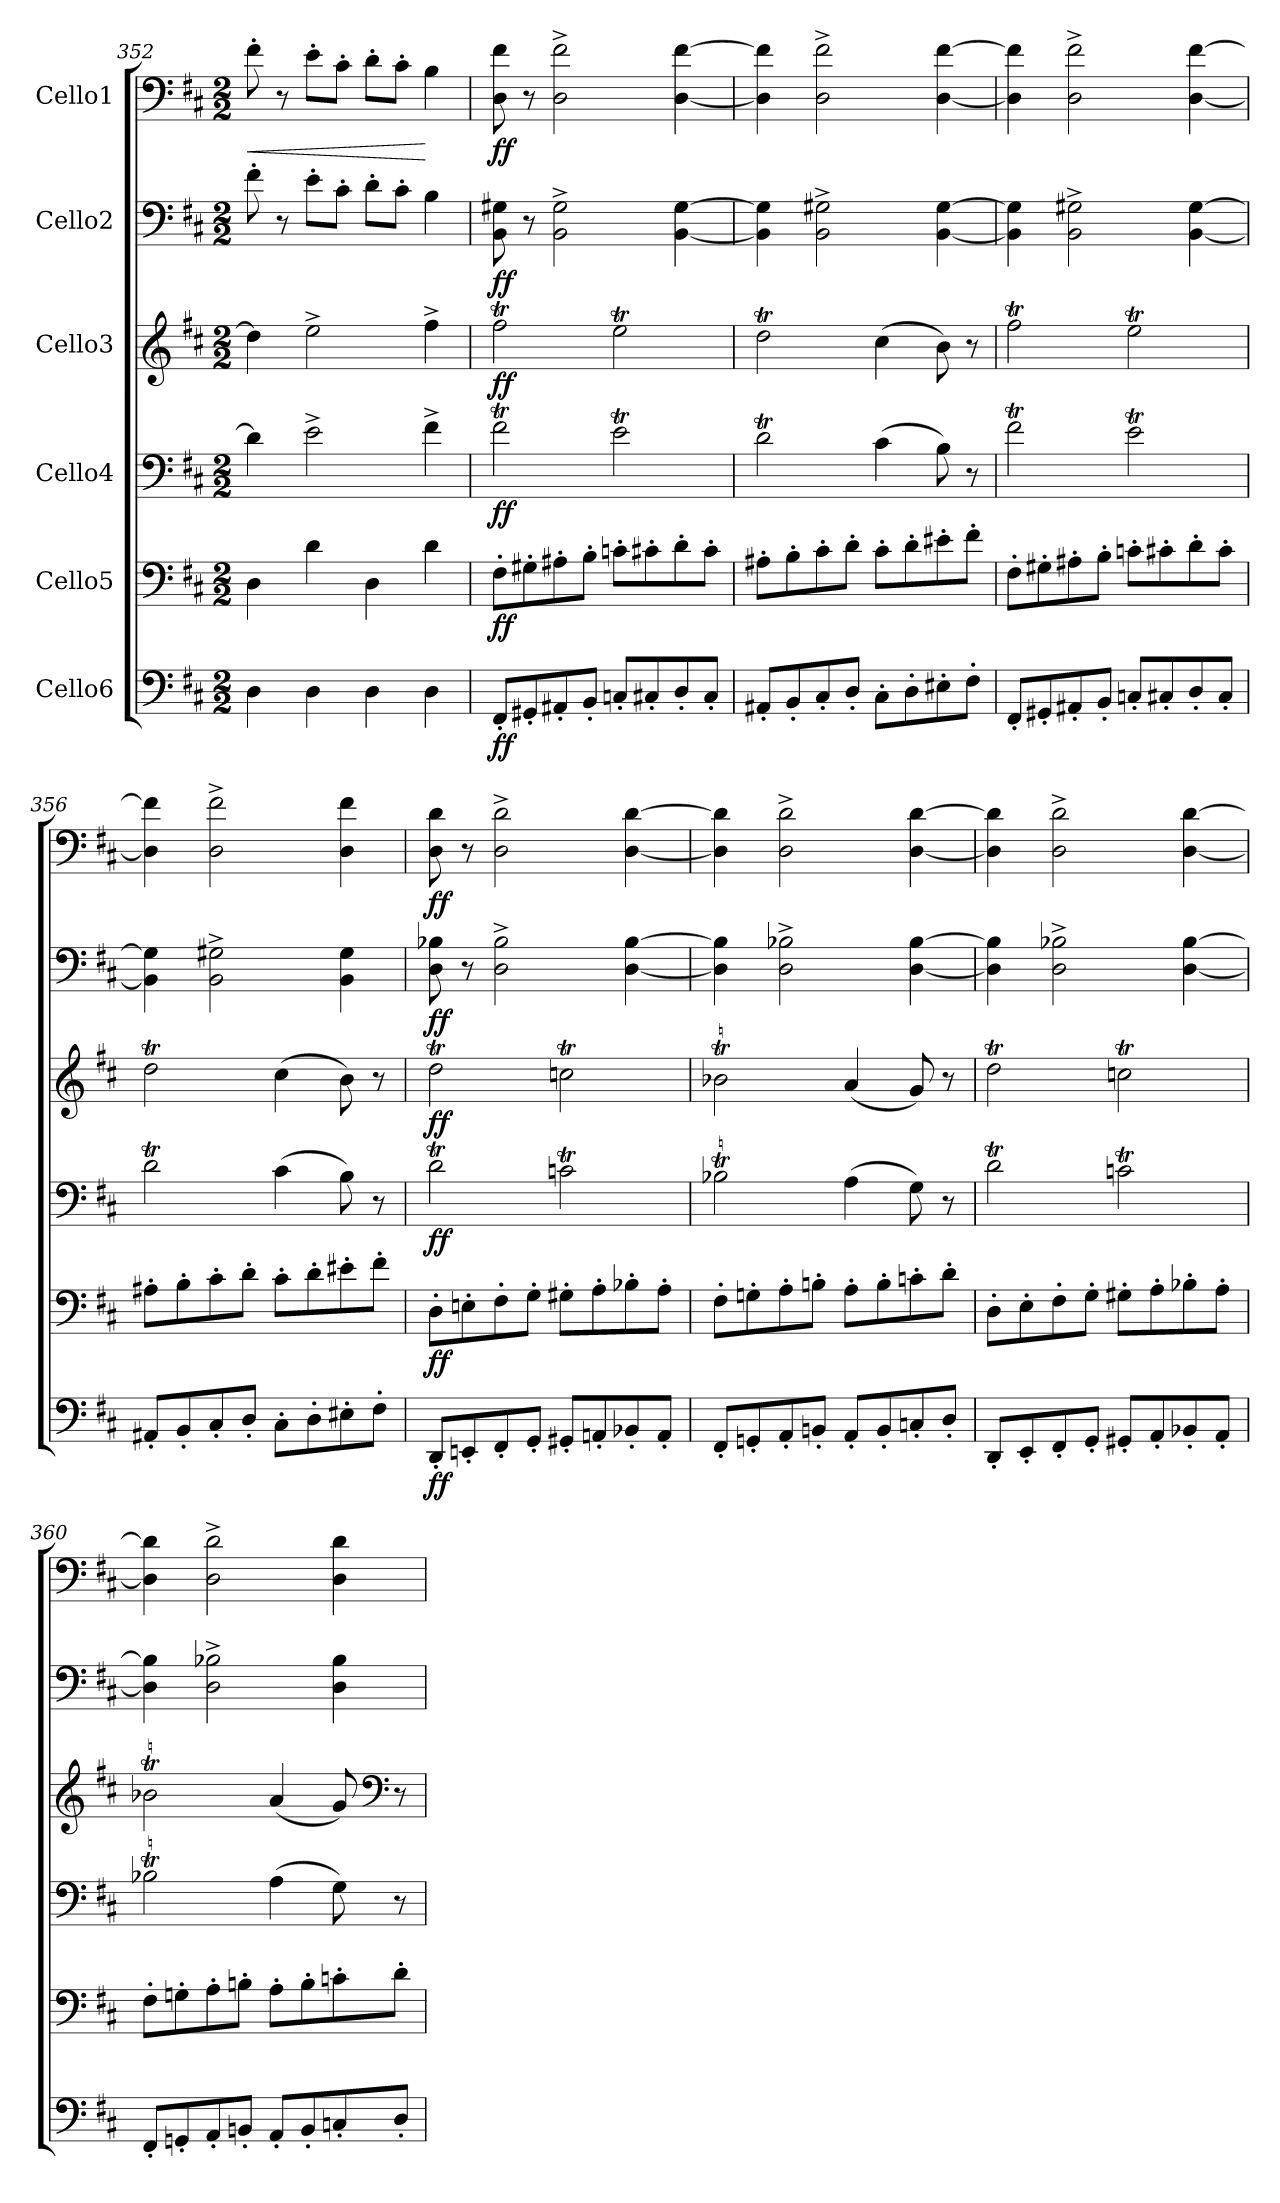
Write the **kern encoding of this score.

**kern	**dynam	**kern	**dynam	**kern	**dynam	**kern	**dynam	**kern	**dynam	**kern	**dynam
*part6	*part6	*part5	*part5	*part4	*part4	*part3	*part3	*part2	*part2	*part1	*part1
*staff6	*staff6	*staff5	*staff5	*staff4	*staff4	*staff3	*staff3	*staff2	*staff2	*staff1	*staff1
*I"Cello6	*	*I"Cello5	*	*I"Cello4	*	*I"Cello3	*	*I"Cello2	*	*I"Cello1	*
*clefF4	*	*clefF4	*	*clefF4	*	*clefG2	*	*clefF4	*	*clefF4	*
*k[f#c#]	*	*k[f#c#]	*	*k[f#c#]	*	*k[f#c#]	*	*k[f#c#]	*	*k[f#c#]	*
*D:	*	*D:	*	*D:	*	*D:	*	*D:	*	*D:	*
*M2/2	*	*M2/2	*	*M2/2	*	*M2/2	*	*M2/2	*	*M2/2	*
=352	=352	=352	=352	=352	=352	=352	=352	=352	=352	=352	=352
!	!	!	!	!	!	!	!	!	!	!	!LO:HP:b
4D\	.	4D\	.	4d\]	.	4dd\]	.	8f#'\	.	8f#'\	<
.	.	.	.	.	.	.	.	8r	.	8r	.
4D\	.	4d\	.	2e^\	.	2ee^\	.	8e'\L	.	8e'\L	.
.	.	.	.	.	.	.	.	8c#'\J	.	8c#'\J	.
4D\	.	4D\	.	.	.	.	.	8d'\L	.	8d'\L	.
.	.	.	.	.	.	.	.	8c#'\J	.	8c#'\J	.
4D\	.	4d\	.	4f#^\	.	4ff#^\	.	4B\	.	4B\	[
=353	=353	=353	=353	=353	=353	=353	=353	=353	=353	=353	=353
!	!LO:DY:b	!	!LO:DY:b	!	!LO:DY:b	!	!LO:DY:b	!	!LO:DY:b	!	!LO:DY:b
8FF#'/L	ff	8F#'\L	ff	2f#t\	ff	2ff#t\	ff	8BB\ 8G#X\	ff	8D\ 8f#\	ff
8GG#X'/	.	8G#X'\	.	.	.	.	.	8r	.	8r	.
8AA#X'/	.	8A#X'\	.	.	.	.	.	2BB\^ 2G#\^	.	2D\^ 2f#\^	.
8BB'/J	.	8B'\J	.	.	.	.	.	.	.	.	.
8Cn'/L	.	8cn'\L	.	2eT\	.	2eeT\	.	.	.	.	.
8C#X'/	.	8c#X'\	.	.	.	.	.	.	.	.	.
8D'/	.	8d'\	.	.	.	.	.	[4BB\ [4G#\	.	[4D\ [4f#\	.
8C#'/J	.	8c#'\J	.	.	.	.	.	.	.	.	.
!!LO:PB:g=z
=354	=354	=354	=354	=354	=354	=354	=354	=354	=354	=354	=354
8AA#X'/L	.	8A#X'\L	.	2dT\	.	2ddT\	.	4BB\] 4G#\]	.	4D\] 4f#\]	.
8BB'/	.	8B'\	.	.	.	.	.	.	.	.	.
8C#'/	.	8c#'\	.	.	.	.	.	2BB\^ 2G#X\^	.	2D\^ 2f#\^	.
8D'/J	.	8d'\J	.	.	.	.	.	.	.	.	.
8C#'\L	.	8c#'\L	.	(4c#\	.	(4cc#\	.	.	.	.	.
8D'\	.	8d'\	.	.	.	.	.	.	.	.	.
8E#X'\	.	8e#X'\	.	8B\)	.	8b\)	.	[4BB\ [4G#\	.	[4D\ [4f#\	.
8F#'\J	.	8f#'\J	.	8r	.	8r	.	.	.	.	.
=355	=355	=355	=355	=355	=355	=355	=355	=355	=355	=355	=355
8FF#'/L	.	8F#'\L	.	2f#t\	.	2ff#t\	.	4BB\] 4G#\]	.	4D\] 4f#\]	.
8GG#X'/	.	8G#X'\	.	.	.	.	.	.	.	.	.
8AA#X'/	.	8A#X'\	.	.	.	.	.	2BB\^ 2G#X\^	.	2D\^ 2f#\^	.
8BB'/J	.	8B'\J	.	.	.	.	.	.	.	.	.
8Cn'/L	.	8cn'\L	.	2eT\	.	2eeT\	.	.	.	.	.
8C#X'/	.	8c#X'\	.	.	.	.	.	.	.	.	.
8D'/	.	8d'\	.	.	.	.	.	[4BB\ [4G#\	.	[4D\ [4f#\	.
8C#'/J	.	8c#'\J	.	.	.	.	.	.	.	.	.
=356	=356	=356	=356	=356	=356	=356	=356	=356	=356	=356	=356
8AA#X'/L	.	8A#X'\L	.	2dT\	.	2ddT\	.	4BB\] 4G#\]	.	4D\] 4f#\]	.
8BB'/	.	8B'\	.	.	.	.	.	.	.	.	.
8C#'/	.	8c#'\	.	.	.	.	.	2BB\^ 2G#X\^	.	2D\^ 2f#\^	.
8D'/J	.	8d'\J	.	.	.	.	.	.	.	.	.
8C#'\L	.	8c#'\L	.	(4c#\	.	(4cc#\	.	.	.	.	.
8D'\	.	8d'\	.	.	.	.	.	.	.	.	.
8E#X'\	.	8e#X'\	.	8B\)	.	8b\)	.	4BB\ 4G#\	.	4D\ 4f#\	.
8F#'\J	.	8f#'\J	.	8r	.	8r	.	.	.	.	.
=357	=357	=357	=357	=357	=357	=357	=357	=357	=357	=357	=357
!	!LO:DY:b	!	!LO:DY:b	!	!LO:DY:b	!	!LO:DY:b	!	!LO:DY:b	!	!LO:DY:b
8DD'/L	ff	8D'\L	ff	2dT\	ff	2ddT\	ff	8D\ 8B-X\	ff	8D\ 8d\	ff
8EEn'/	.	8En'\	.	.	.	.	.	8r	.	8r	.
8FF#'/	.	8F#'\	.	.	.	.	.	2D\^ 2B-\^	.	2D\^ 2d\^	.
8GG'/J	.	8G'\J	.	.	.	.	.	.	.	.	.
8GG#X'/L	.	8G#X'\L	.	2cnT\	.	2ccnT\	.	.	.	.	.
8AAn'/	.	8A'\	.	.	.	.	.	.	.	.	.
8BB-X'/	.	8B-X'\	.	.	.	.	.	[4D\ [4B-\	.	[4D\ [4d\	.
8AA'/J	.	8A'\J	.	.	.	.	.	.	.	.	.
!!LO:LB:g=z
=358	=358	=358	=358	=358	=358	=358	=358	=358	=358	=358	=358
8FF#'/L	.	8F#'\L	.	2B-XT\	.	2b-XT\	.	4D\] 4B-\]	.	4D\] 4d\]	.
8GGn'/	.	8Gn'\	.	.	.	.	.	.	.	.	.
8AA'/	.	8A'\	.	.	.	.	.	2D\^ 2B-X\^	.	2D\^ 2d\^	.
8BBn'/J	.	8Bn'\J	.	.	.	.	.	.	.	.	.
8AA'/L	.	8A'\L	.	(4A\	.	(4a/	.	.	.	.	.
8BB'/	.	8B'\	.	.	.	.	.	.	.	.	.
8Cn'/	.	8cn'\	.	8G\)	.	8g/)	.	[4D\ [4B-\	.	[4D\ [4d\	.
8D'/J	.	8d'\J	.	8r	.	8r	.	.	.	.	.
!!LO:PB:g=z
=359	=359	=359	=359	=359	=359	=359	=359	=359	=359	=359	=359
8DD'/L	.	8D'\L	.	2dT\	.	2ddT\	.	4D\] 4B-\]	.	4D\] 4d\]	.
8EE'/	.	8E'\	.	.	.	.	.	.	.	.	.
8FF#'/	.	8F#'\	.	.	.	.	.	2D\^ 2B-X\^	.	2D\^ 2d\^	.
8GG'/J	.	8G'\J	.	.	.	.	.	.	.	.	.
8GG#X'/L	.	8G#X'\L	.	2cnT\	.	2ccnT\	.	.	.	.	.
8AA'/	.	8A'\	.	.	.	.	.	.	.	.	.
8BB-X'/	.	8B-X'\	.	.	.	.	.	[4D\ [4B-\	.	[4D\ [4d\	.
8AA'/J	.	8A'\J	.	.	.	.	.	.	.	.	.
=360	=360	=360	=360	=360	=360	=360	=360	=360	=360	=360	=360
8FF#'/L	.	8F#'\L	.	2B-XT\	.	2b-XT\	.	4D\] 4B-\]	.	4D\] 4d\]	.
8GGn'/	.	8Gn'\	.	.	.	.	.	.	.	.	.
8AA'/	.	8A'\	.	.	.	.	.	2D\^ 2B-X\^	.	2D\^ 2d\^	.
8BBn'/J	.	8Bn'\J	.	.	.	.	.	.	.	.	.
8AA'/L	.	8A'\L	.	(4A\	.	(4a/	.	.	.	.	.
8BB'/	.	8B'\	.	.	.	.	.	.	.	.	.
8Cn'/	.	8cn'\	.	8G\)	.	8g/)	.	4D\ 4B-\	.	4D\ 4d\	.
*	*	*	*	*	*	*clefF4	*	*	*	*	*
8D'/J	.	8d'\J	.	8r	.	8r	.	.	.	.	.
=	=	=	=	=	=	=	=	=	=	=	=
*-	*-	*-	*-	*-	*-	*-	*-	*-	*-	*-	*-
